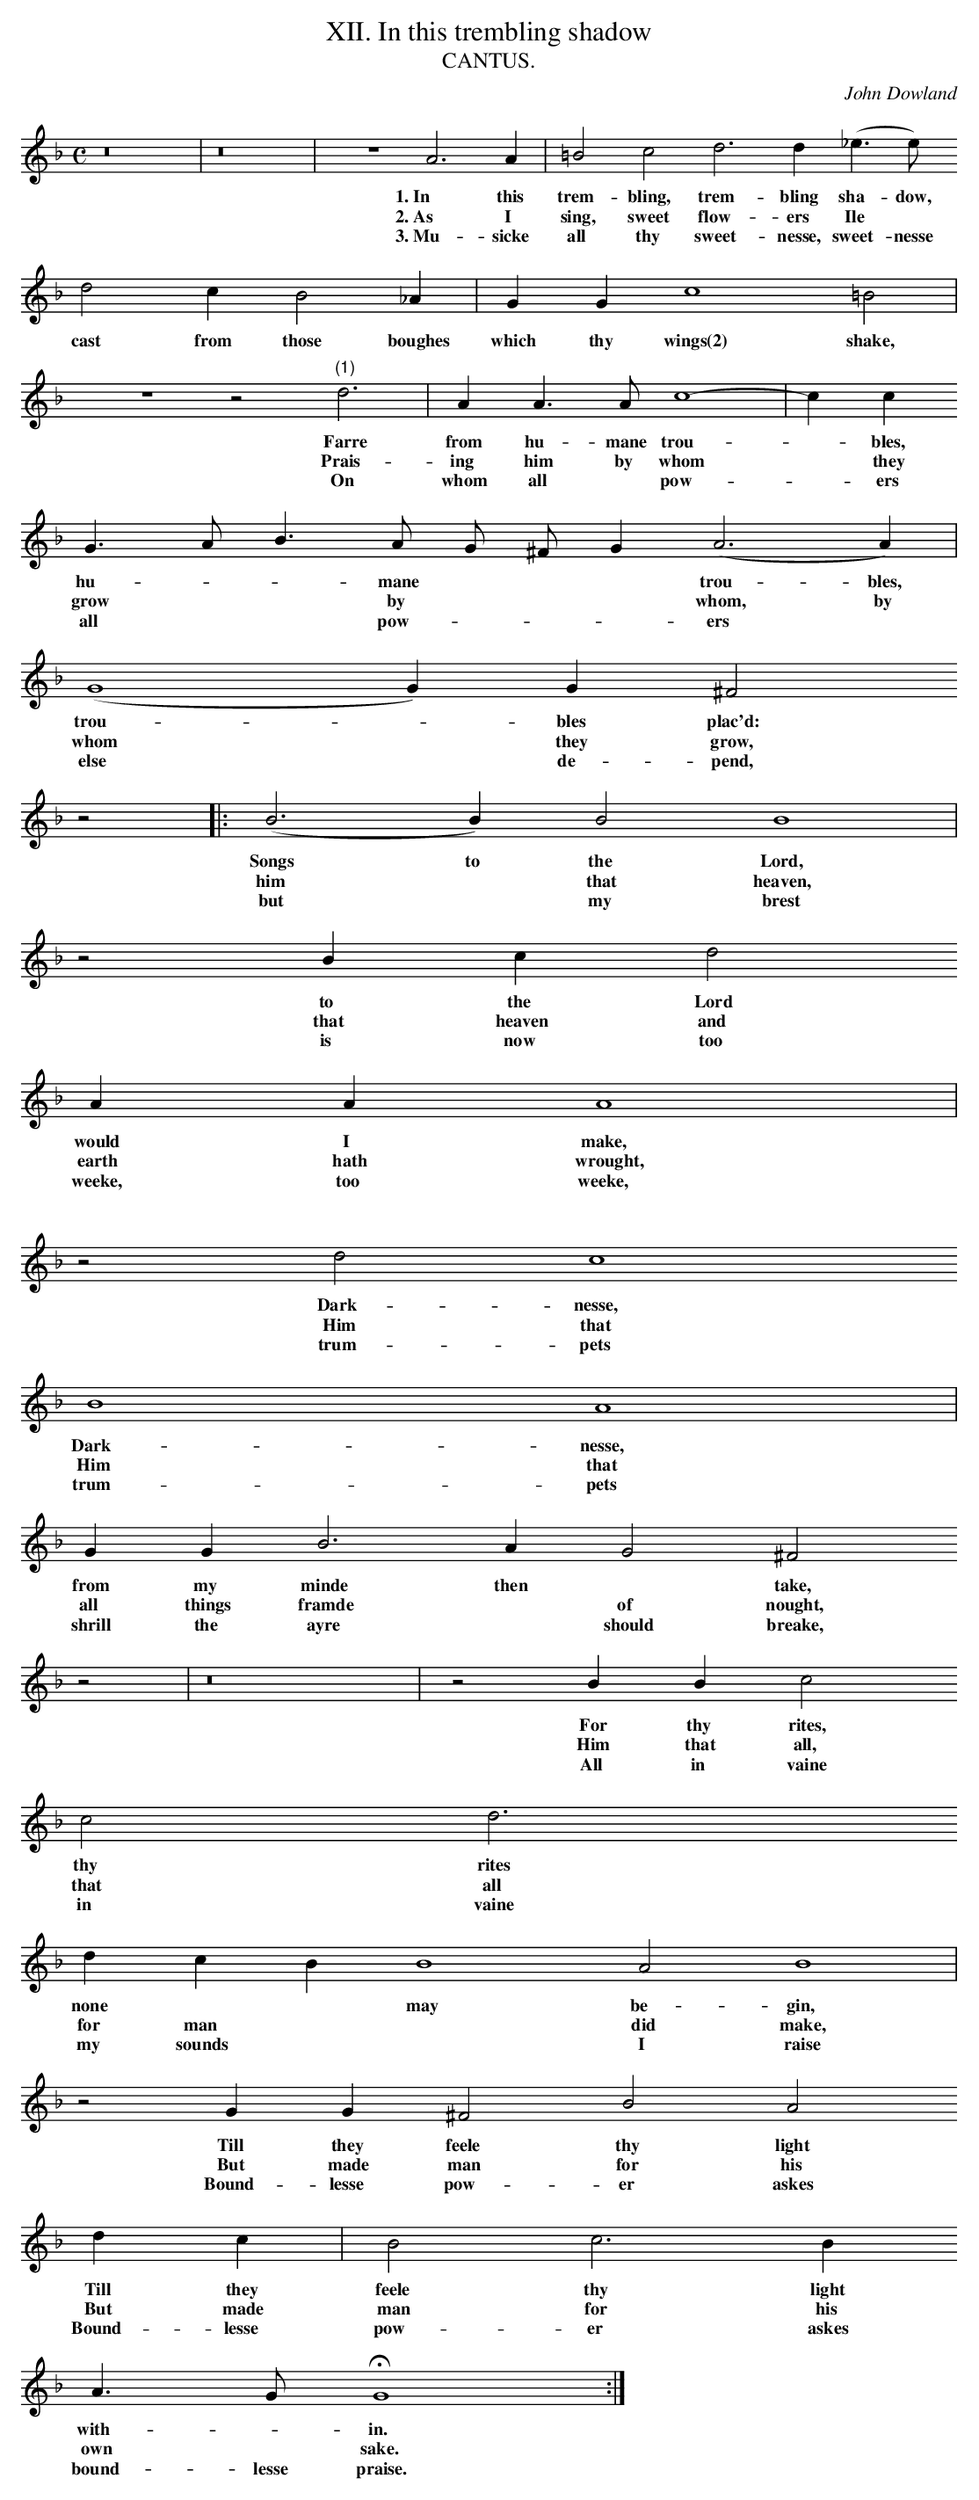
X:1
T:XII. In this trembling shadow
T:CANTUS.
C: John Dowland
L:1/4
M:C
K:G dor
z8 | z8 | z4 A3 A | =B2 c2 d3 d (_e > e )
w: 1.~In this trem- bling, trem- bling sha- dow,
w: 2.~As I sing, sweet flow- ers  Ile * strow,
w: 3.~Mu- sicke all thy sweet- nesse, sweet- nesse lend
d2 c B2 _A | G G c4 =B2 |
w: cast from those boughes which thy wings(2) shake,
w: from the fruit- full val- lies brought:
w: while of his high power I speake,
z4 z2 "(1)"d3 | A A > A c4 - | c c
w: Farre from hu- mane trou- * bles,
w: Prais- ing him by whom  * they
w: On whom all * pow- * ers
G > A B > A G/ ^F/ G (A3 A) |
w: hu- * * mane * * * trou- bles,
w: grow * * by * * * whom, by
w: all * * pow- * * * ers *
(G4 G) G ^F2
w: trou- * bles plac'd:
w: whom * they grow,
w: else * de- pend,
z2 |: (B3 B) B2 B4 |
w: Songs to the Lord,
w: him * that heaven,
w: but * my brest
z2 B c d2
w: to the Lord
w: that heaven and
w: is now  too
A A A4 |
w: would I make,
w: earth hath wrought,
w: weeke, too weeke,
z2 d2 c4
w: Dark- nesse,
w: Him that
w: trum- pets
B4 A4 |
w: Dark- nesse,
w: Him that
w: trum- pets
G G B3 A G2 ^F2
w: from my minde then * take,
w: all things framde * of nought,
w: shrill the ayre * should breake,
z2 | z8 | z2 B B c2
w: For thy rites,
w: Him that all,
w: All in vaine
c2 d3
w: thy rites
w: that all
w: in vaine
d c B B4 A2 B4 |
w: none * * may be- gin,
w: for man * * did make,
w: my sounds * * I raise
z2 G G ^F2 B2 A2
w: Till they feele thy light
w: But made man for his
w: Bound- lesse pow- er askes
d c | B2 c3 B
w: Till they feele thy light
w: But made man for his
w: Bound- lesse pow- er askes
A > G HG4 :|
w:  with- * in.
w: own * sake.
w: bound- lesse praise.
